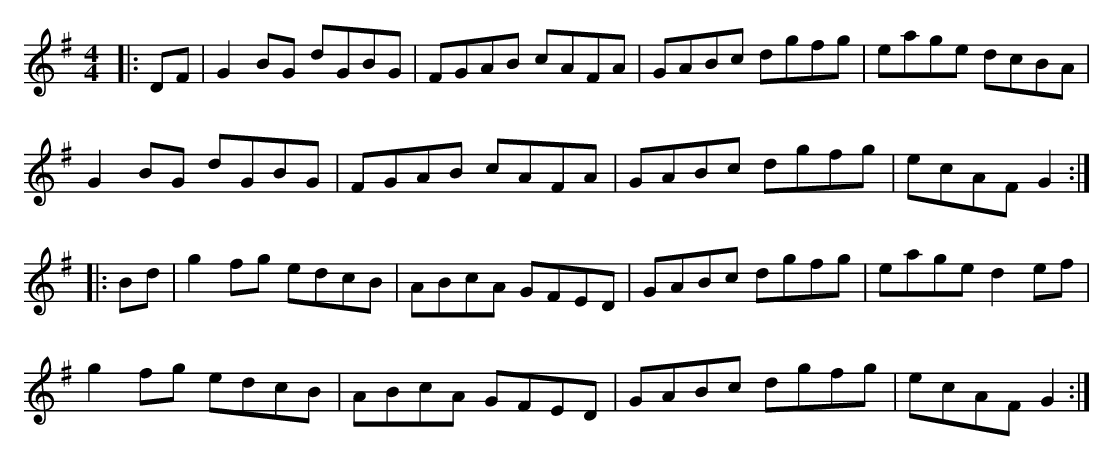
X:1
M:4/4
K:G
|:DF|G2 BG dGBG|FGAB cAFA|GABc dgfg|eage dcBA|
G2 BG dGBG|FGAB cAFA|GABc dgfg|ecAF G2:|
|:Bd|g2 fg edcB|ABcA GFED|GABc dgfg|eage d2 ef|
g2 fg edcB|ABcA GFED|GABc dgfg|ecAF G2:|
